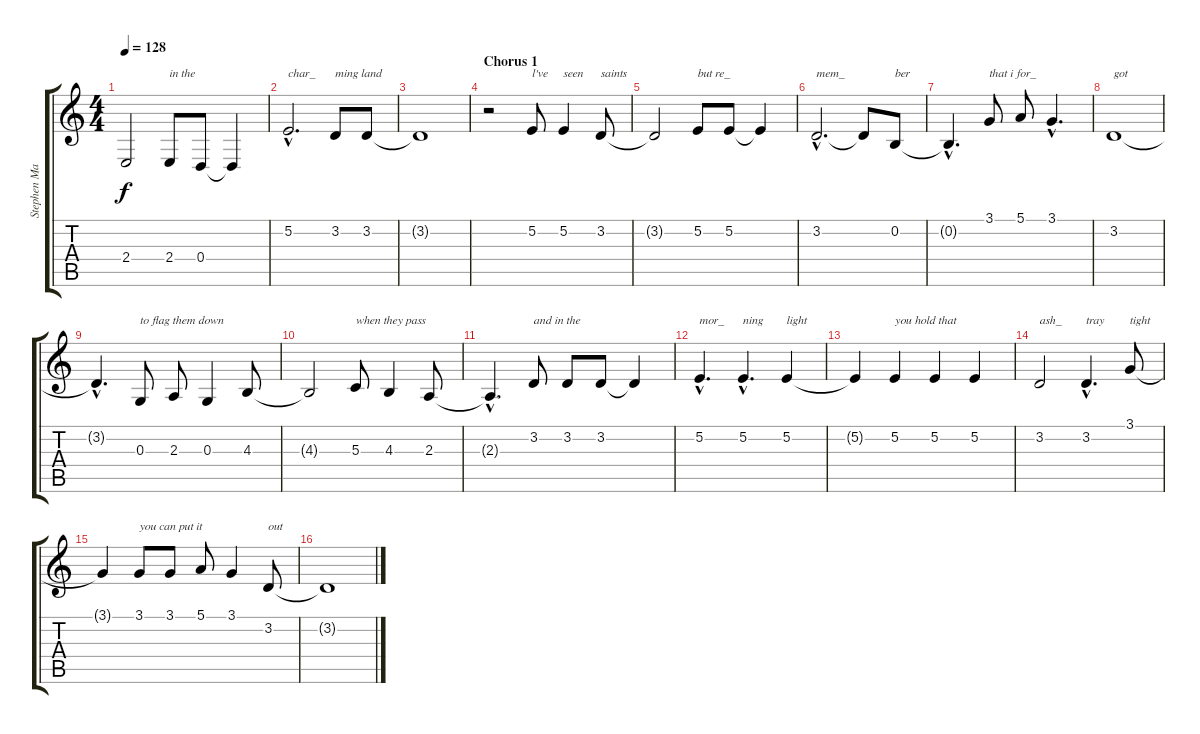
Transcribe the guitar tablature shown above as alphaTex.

\track ("Stephen Malkmus" "Stephen Ma") {instrument electricgrandpiano}
\staff {score tabs}
\tuning (E4 B3 G3 D3 A2 E2) {hide}
\ts (4 4)
\tempo 128
\clef g2
\ks c
2.4{t}.2{dy f} 2.4.8{txt "in the"} 0.4.8 0.4{t}.4 |
5.2{hac}.2{d txt "char_"} 3.2.8{txt "ming land"} 3.2.8 |
3.2{t}.1 |
\section ("" "Chorus 1")
r.2 5.2.8{txt "l've"} 5.2.4{txt "seen"} 3.2.8{txt "saints"} |
3.2{t}.2 5.2.8{txt "but re_"} 5.2.8 5.2{t}.4 |
3.2{hac}.2{d txt "mem_"} 3.2{t}.8 0.2.8{txt "ber"} |
0.2{hac t}.4{d} 3.1.8{txt "that i for_"} 5.1.8 3.1{hac}.4{d} |
3.2.1{txt "got"} |
3.2{hac t}.4{d} 0.3.8{txt "to flag them down"} 2.3.8 0.3.4 4.3.8 |
4.3{t}.2 5.3.8{txt "when they pass"} 4.3.4 2.3.8 |
2.3{hac t}.4{d} 3.2.8{txt "and in the"} 3.2.8 3.2.8 3.2{t}.4 |
5.2{hac}.4{d txt "mor_"} 5.2{hac}.4{d txt "ning"} 5.2.4{txt "light"} |
5.2{t}.4 5.2.4{txt "you hold that"} 5.2.4 5.2.4 |
3.2.2{txt "ash_"} 3.2{hac}.4{d txt "tray"} 3.1.8{txt "tight"} |
3.1{t}.4 3.1.8{txt "you can put it"} 3.1.8 5.1.8 3.1.4 3.2.8{txt "out"} |
3.2{t}.1
